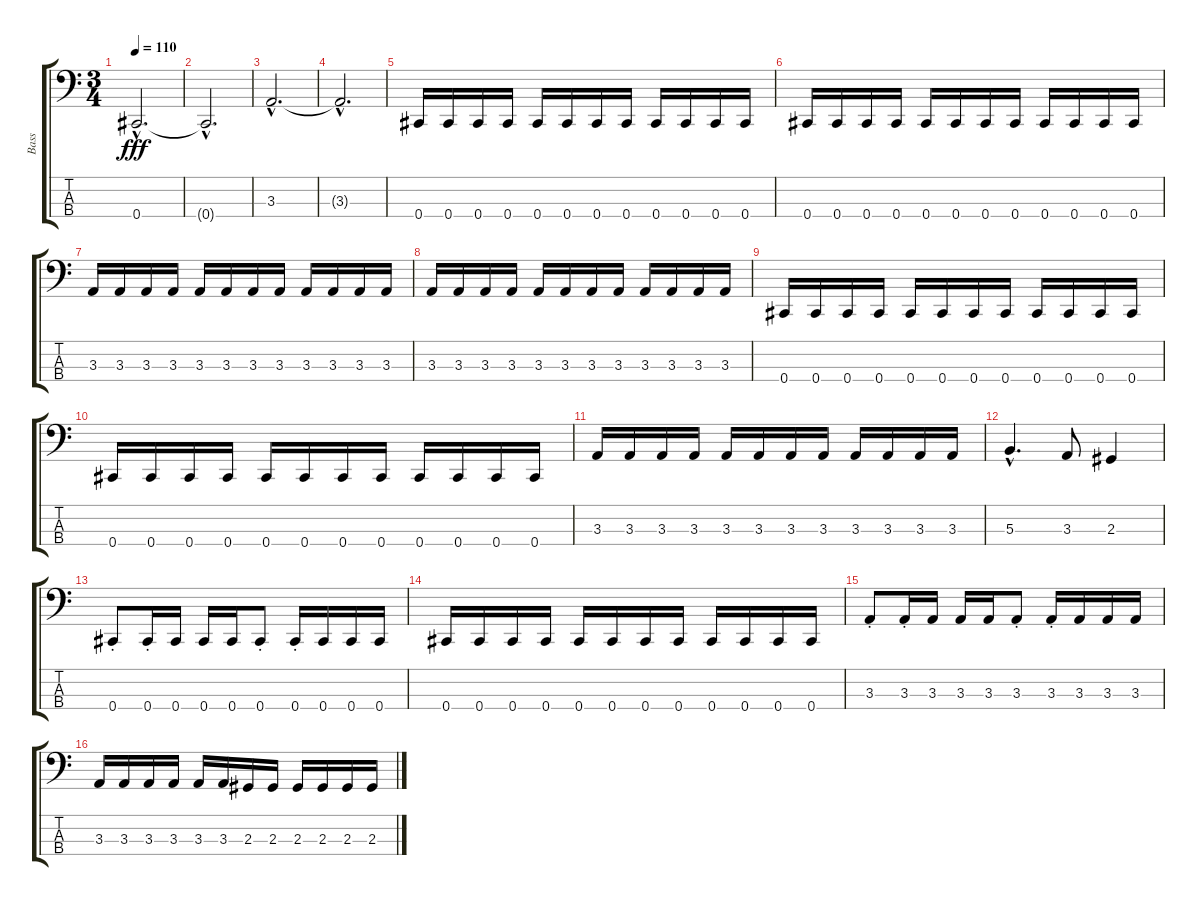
\track ("Bass" "Bass") {instrument electricbassfinger}
\staff {score tabs}
\tuning (E2 B1 Gb1 Db1) {hide}
\ts (3 4)
\tempo 110
\clef f4
\ks c
0.4{hac}.2{d dy fff} |
0.4{hac t}.2{d} |
3.3{hac}.2{d} |
3.3{hac t}.2{d} |
0.4.16 0.4.16 0.4.16 0.4.16 0.4.16 0.4.16 0.4.16 0.4.16 0.4.16 0.4.16 0.4.16 0.4.16 |
0.4.16 0.4.16 0.4.16 0.4.16 0.4.16 0.4.16 0.4.16 0.4.16 0.4.16 0.4.16 0.4.16 0.4.16 |
3.3.16 3.3.16 3.3.16 3.3.16 3.3.16 3.3.16 3.3.16 3.3.16 3.3.16 3.3.16 3.3.16 3.3.16 |
3.3.16 3.3.16 3.3.16 3.3.16 3.3.16 3.3.16 3.3.16 3.3.16 3.3.16 3.3.16 3.3.16 3.3.16 |
0.4.16 0.4.16 0.4.16 0.4.16 0.4.16 0.4.16 0.4.16 0.4.16 0.4.16 0.4.16 0.4.16 0.4.16 |
0.4.16 0.4.16 0.4.16 0.4.16 0.4.16 0.4.16 0.4.16 0.4.16 0.4.16 0.4.16 0.4.16 0.4.16 |
3.3.16 3.3.16 3.3.16 3.3.16 3.3.16 3.3.16 3.3.16 3.3.16 3.3.16 3.3.16 3.3.16 3.3.16 |
5.3{hac}.4{d} 3.3.8 2.3.4 |
0.4{st}.8 0.4{st}.16 0.4.16 0.4.16 0.4.16 0.4{st}.8 0.4{st}.16 0.4.16 0.4.16 0.4.16 |
0.4.16 0.4.16 0.4.16 0.4.16 0.4.16 0.4.16 0.4.16 0.4.16 0.4.16 0.4.16 0.4.16 0.4.16 |
3.3{st}.8 3.3{st}.16 3.3.16 3.3.16 3.3.16 3.3{st}.8 3.3{st}.16 3.3.16 3.3.16 3.3.16 |
3.3.16 3.3.16 3.3.16 3.3.16 3.3.16 3.3.16 2.3.16 2.3.16 2.3.16 2.3.16 2.3.16 2.3.16
